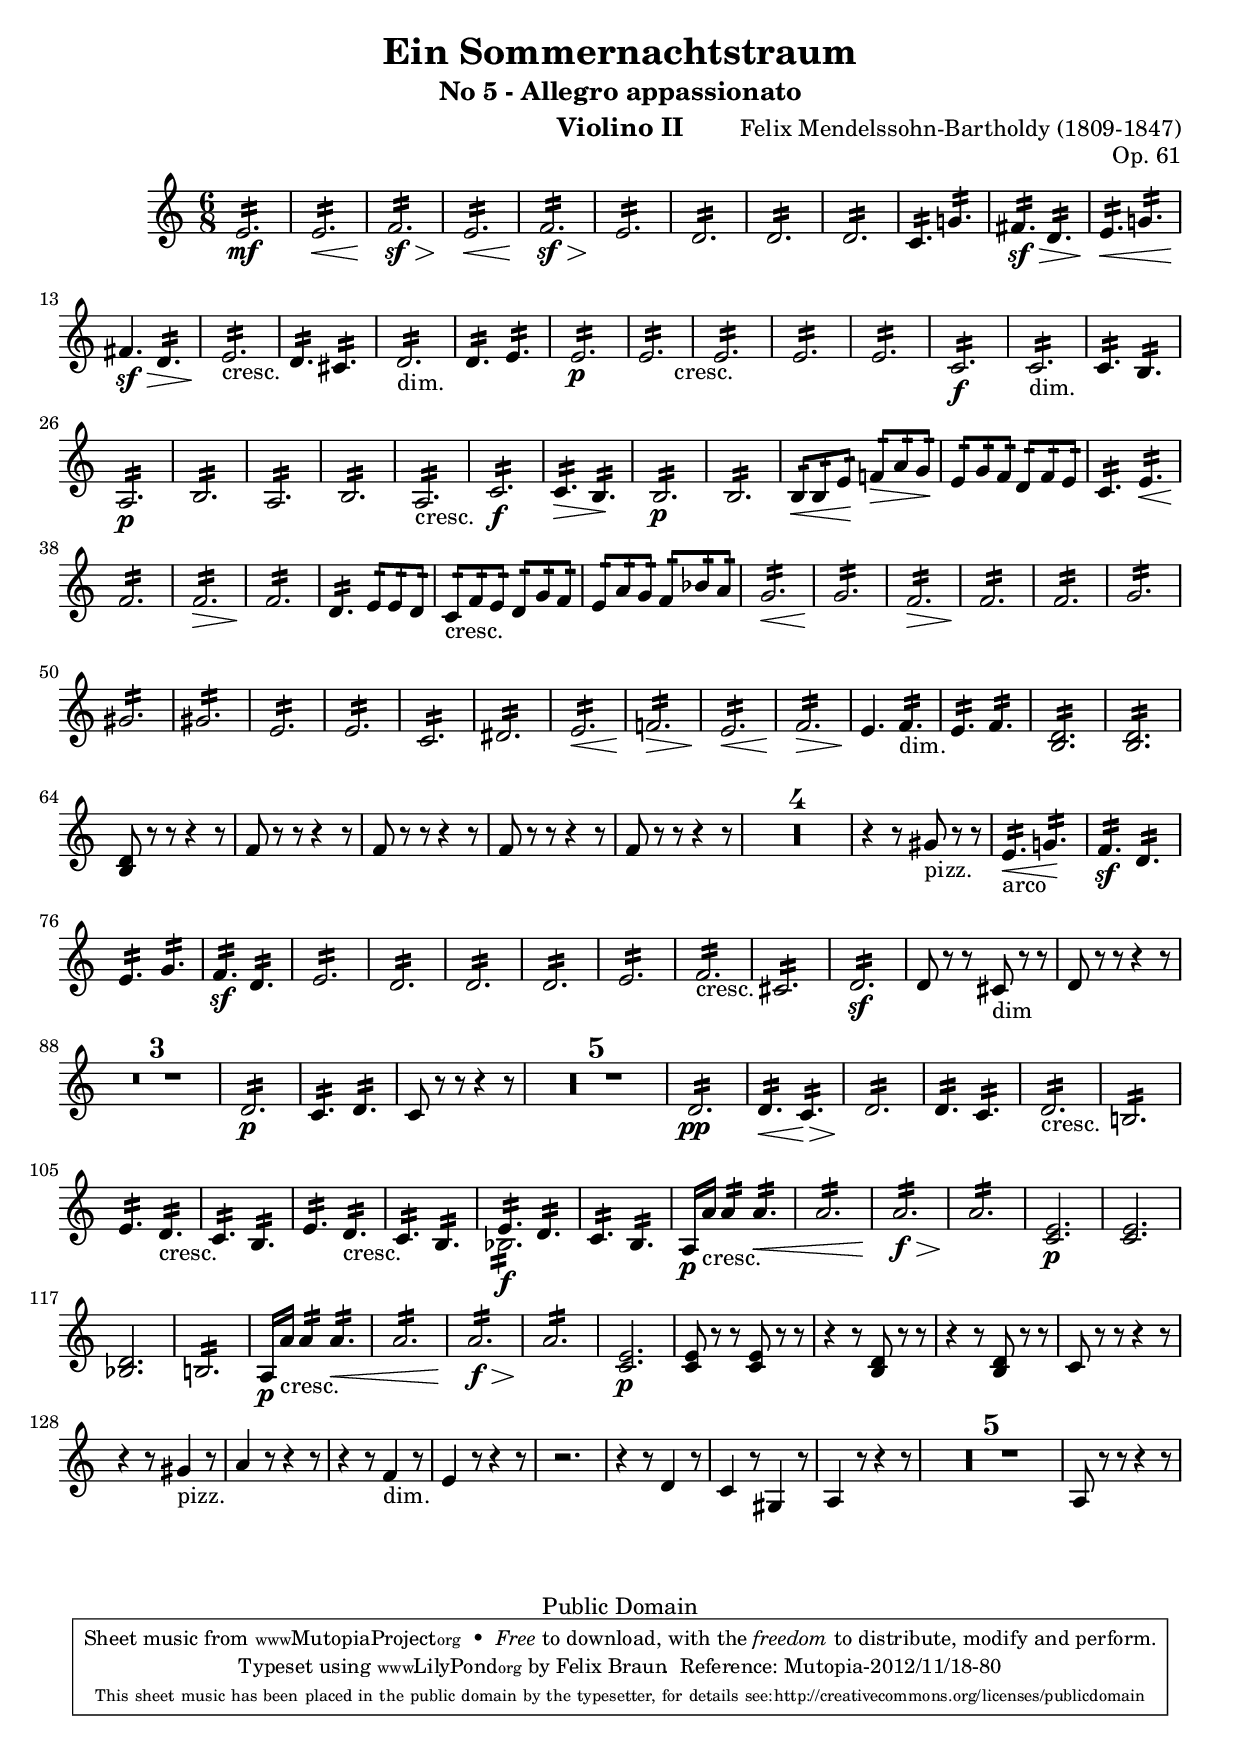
\header{
filename =	"violino-2-part.ly"
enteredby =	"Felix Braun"
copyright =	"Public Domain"
}

\version "2.16.0"

\include "sntglobal.ly"
\header{
filename =	"violino-2.ly"
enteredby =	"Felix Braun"
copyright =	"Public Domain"
}

\version "2.16.0"
\include "deutsch.ly"

violinoC =  \relative c' {
e2.:16\mf | e:\< |  f:\!\>\sf |  e:\!\< |  f:\!\sf\> |  e:\! | d: | d: | d: |
c4.: g'!: | fis:\>\sf d: |   e:\!\< g!: |  fis\!\sf\> d: |  e2.\!:-"cresc." |
d4.: cis: | d2.:-"dim." | d4.: e: | e2.:\p | <<e: {s2 s4-"cresc."}>> | 
%% 20
e2.: | e: | e: | c:\f | c:-"dim." | c4.: h: | a2.:\p | h: | a: | h: |
%% 30
a:-"cresc." | c:\f | c4.:\>  h:\! | h2.:\p | h: | h8:\< h:  e:\! f!:\> a:  g:\! |
e: g: f: d: f: e: | c4.: e:\< |  f2.\!: | f:\> | 
%% 40
 f:\! | d4.: e8: e: d: | c:-"cresc." f: e: d: g: f: | e: a: g: f: b: a: |
g2.:\< |  g:\! | f:\> |  f:\! | f: | g: | 
%% 50
gis: | gis: | e: | e: | c: | dis: | e:\< |  f!:\!\> |  e:\!\< |  f:\!\> |
%% 60
 e4.\! f:-"dim." | e: f: | <d h>2.: | <d h>: | <d h>8 r r r4 r8 | 
f r r r4 r8 |  
f r r r4 r8 |  
f r r r4 r8 |  
f r r r4 r8 |  
R2.*4 |
%% 73
r4 r8 gis-"pizz." r r  | e4.:-"arco"\<  g!:\! | f:\sf d: | e: g: | f:\sf d: |
%% 80
e2.: | d: | d: | d: | e: | f:-"cresc." | cis: | d:\sf | d8 r r cis-"dim" r r |
d r r r4 r8 | R2.*3 |
%% 91
d2.:\p | c4.: d: | c8 r r r4 r8 | R2.*5 | d2.:\pp
%% 100
d4.:\<  c:\!\> |  d2.\!: | d4.: c: | d2.:-"cresc." | h!: | e4.: d:-"cresc." |
c: h: | e: d:-"cresc." | c: h: |
<<{e4.: d:} \\{b2.:\f}>> |
%% 110
c4.: h: | 
a16\p a'-"cresc." a4: a4.:\< | a2.: |  a:\!\f\> |  a:\! | <e: c:>\p |
< e: c:> | <d: b:> | h!: |
a16\p a'-"cresc." a4: a4.:\< | a2.: |  a:\!\f\> |  a:\! | <e: c:>\p |
<e c>8 r r <e c>8 r r |  r4 r8 <d h> r r | r4 r8 <d h> r r | 
c r r r4 r8 | r4 r8 gis'4-"pizz." r8| a4 r8 r4 r8 | 
%% 130
r4 r8 f4-"dim." r8 | e4 r8 r4 r8 | r2. | r4 r8 d4 r8 | c4 r8 gis4 r8 |
a4 r8 r4 r8 | R2.*5 | a8 r r r4 r8 | 
}

violinoCStaff = \context Staff = "violino2" <<
	\set Staff.midiInstrument = #"violin"
	\set Staff.instrumentName = #"Violino II"
	\set Staff.shortInstrumentName = #"Vl. II"
	<< 
		\global
		\context Voice = "violinoii" 			\violinoC
	>>
>>

\include "sntheader.ly"

\header {
	instrument = "Violino II"
}

\score {
	\violinoCStaff
	\include "sntpart-paper.ly"
	\version "2.16.0"

\midi{\tempo 4 = 170}

}
